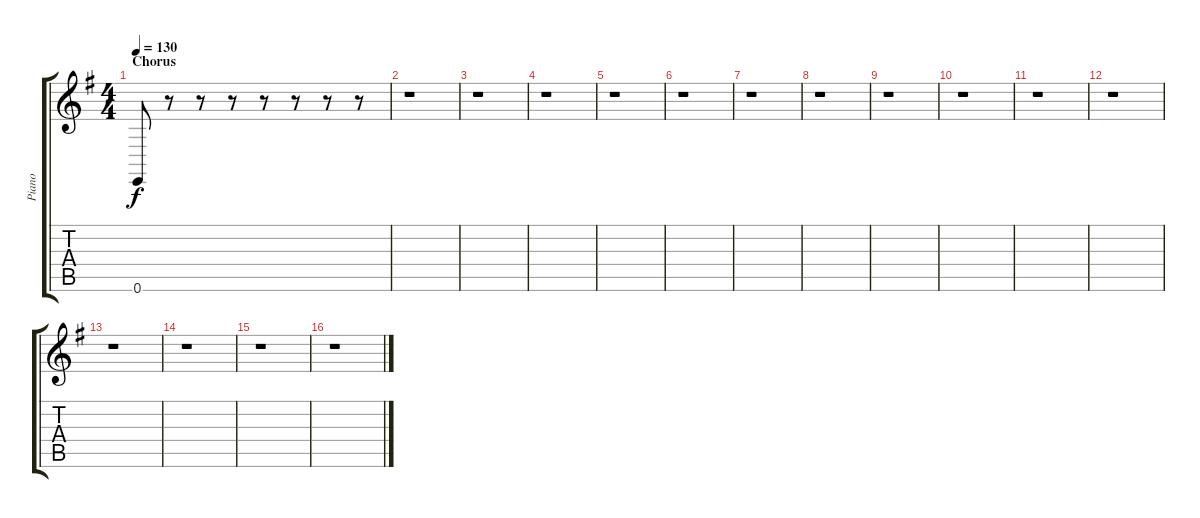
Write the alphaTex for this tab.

\track ("Piano" "Piano") {instrument electricgrandpiano}
\staff {score tabs}
\tuning (E4 B3 G3 D3 A2 E2) {hide}
\ts (4 4)
\section ("" "Chorus")
\tempo 130
\clef g2
\ks g
0.6.8{dy f} r.8 r.8 r.8 r.8 r.8 r.8 r.8 |
r.1 |
r.1 |
r.1 |
r.1 |
r.1 |
r.1 |
r.1 |
r.1 |
r.1 |
r.1 |
r.1 |
r.1 |
r.1 |
r.1 |
r.1
